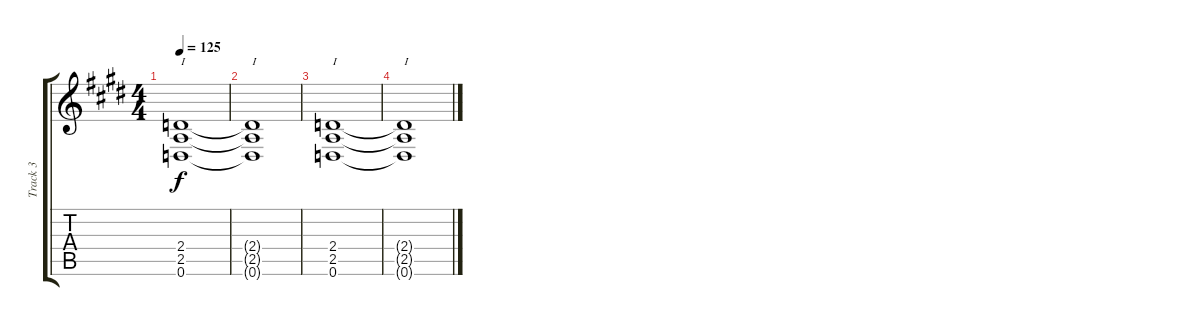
\track ("Track 3" "Track 3") {instrument overdrivenguitar}
\staff {score tabs}
\tuning (D4 A3 F3 C3 G2 D2) {hide}
\ts (4 4)
\tempo 125
\clef g2
\ks e
(2.4 2.5 0.6).1{txt "I" dy f} |
(2.4{t} 2.5{t} 0.6{t}).1{txt "I"} |
(2.4 2.5 0.6).1{txt "I"} |
(2.4{t} 2.5{t} 0.6{t}).1{txt "I"}
